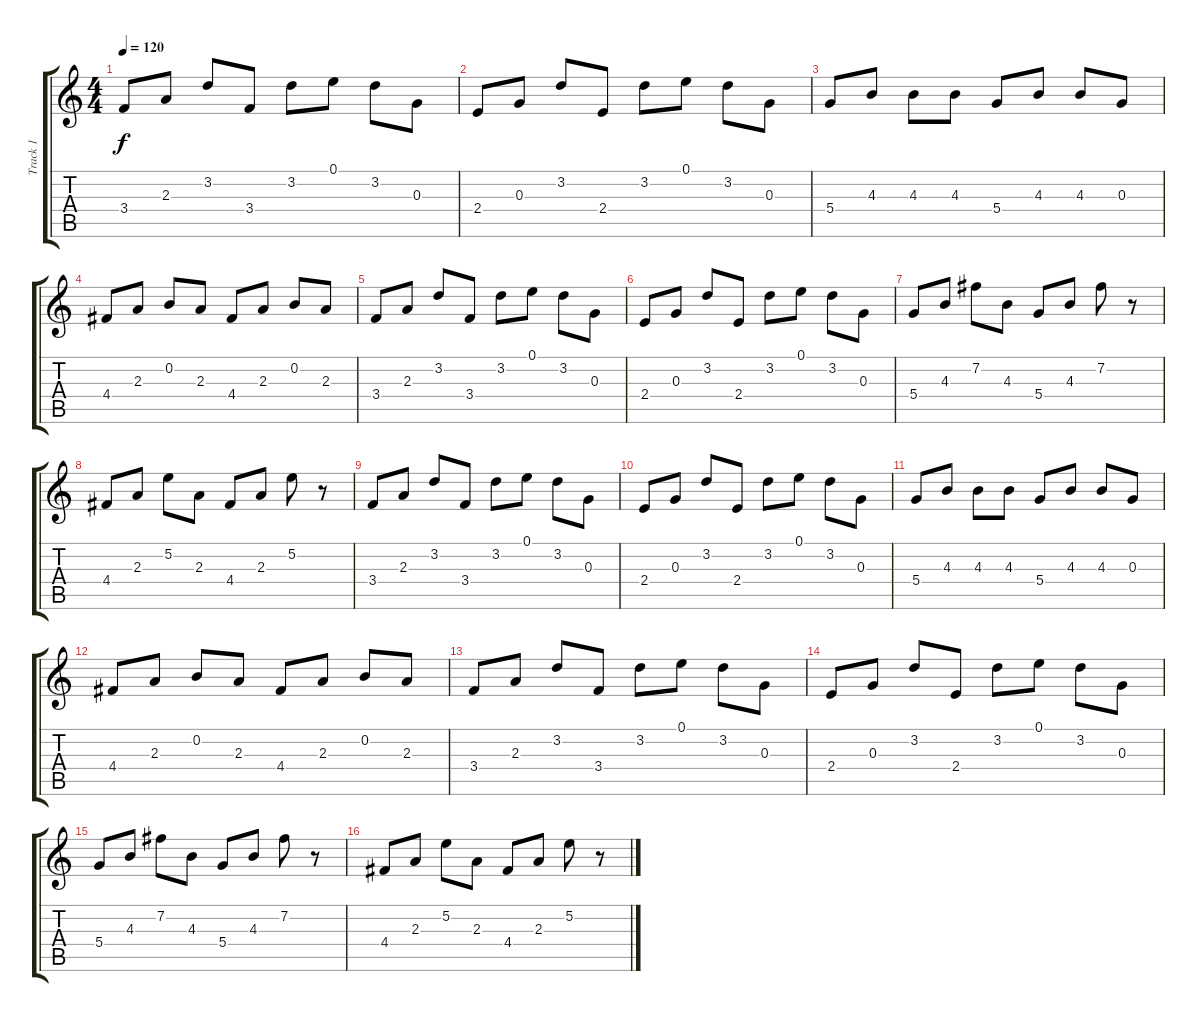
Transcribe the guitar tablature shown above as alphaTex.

\track ("Track 1" "Track 1") {instrument electricguitarclean}
\staff {score tabs}
\tuning (E4 B3 G3 D3 A2 E2) {hide}
\ts (4 4)
\tempo 120
\clef g2
\ks c
3.4.8{dy f} 2.3.8 3.2.8 3.4.8 3.2.8 0.1.8 3.2.8 0.3.8 |
2.4.8 0.3.8 3.2.8 2.4.8 3.2.8 0.1.8 3.2.8 0.3.8 |
5.4.8 4.3.8 4.3.8 4.3.8 5.4.8 4.3.8 4.3.8 0.3.8 |
4.4.8 2.3.8 0.2.8 2.3.8 4.4.8 2.3.8 0.2.8 2.3.8 |
3.4.8 2.3.8 3.2.8 3.4.8 3.2.8 0.1.8 3.2.8 0.3.8 |
2.4.8 0.3.8 3.2.8 2.4.8 3.2.8 0.1.8 3.2.8 0.3.8 |
5.4.8 4.3.8 7.2.8 4.3.8 5.4.8 4.3.8 7.2.8 r.8 |
4.4.8 2.3.8 5.2.8 2.3.8 4.4.8 2.3.8 5.2.8 r.8 |
3.4.8 2.3.8 3.2.8 3.4.8 3.2.8 0.1.8 3.2.8 0.3.8 |
2.4.8 0.3.8 3.2.8 2.4.8 3.2.8 0.1.8 3.2.8 0.3.8 |
5.4.8 4.3.8 4.3.8 4.3.8 5.4.8 4.3.8 4.3.8 0.3.8 |
4.4.8 2.3.8 0.2.8 2.3.8 4.4.8 2.3.8 0.2.8 2.3.8 |
3.4.8 2.3.8 3.2.8 3.4.8 3.2.8 0.1.8 3.2.8 0.3.8 |
2.4.8 0.3.8 3.2.8 2.4.8 3.2.8 0.1.8 3.2.8 0.3.8 |
5.4.8 4.3.8 7.2.8 4.3.8 5.4.8 4.3.8 7.2.8 r.8 |
4.4.8 2.3.8 5.2.8 2.3.8 4.4.8 2.3.8 5.2.8 r.8
